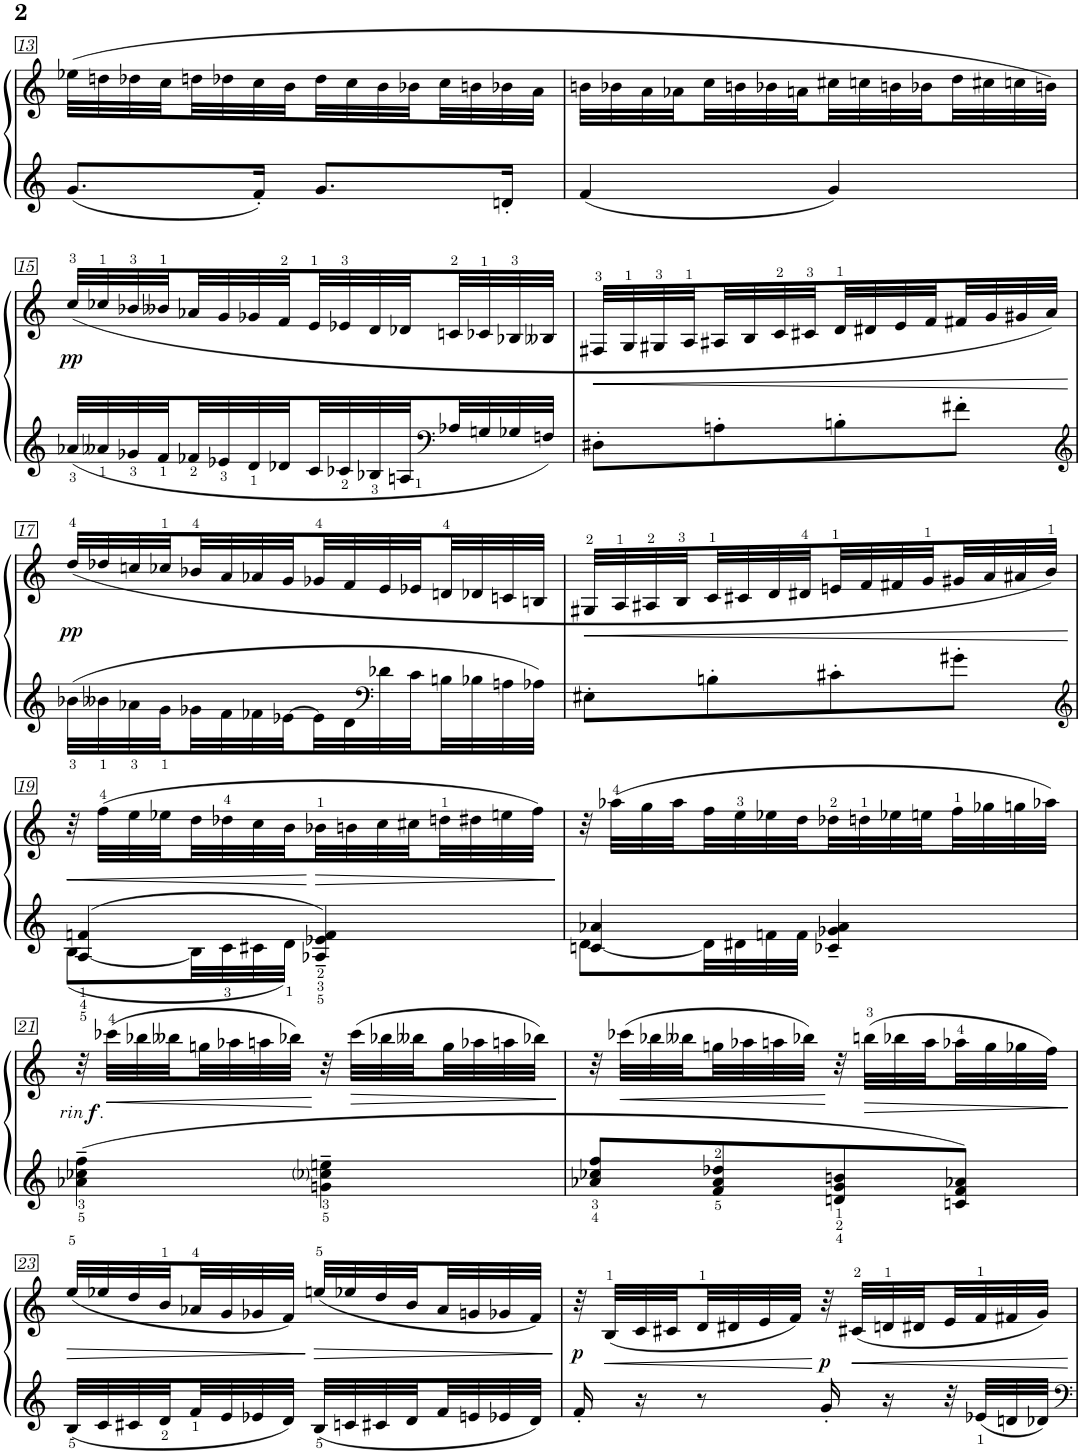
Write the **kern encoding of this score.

**kern	**kern	**dynam
*part1	*part1	*part1
*staff2	*staff1	*staff1/2
*I"VII	*	*
!!LO:PB:g=z
*clefG2	*clefG2	*
*k[]	*k[]	*
*M2/4	*M2/4	*
=13	=13	=13
8.g/L	(32ee-X\LLL	.
.	32ddn\	.
.	32dd-X\	.
.	32cc\	.
.	32ddn\	.
.	32dd-X\	.
16f'/Jk	32cc\	.
.	32b\JJ	.
8.g/L	32dd-\LL	.
.	32cc\	.
.	32b\	.
.	32b-X\	.
.	32cc\	.
.	32bn\	.
16dn'/Jk	32b-X\	.
.	32a\JJJ	.
=14	=14	=14
4f/	32bn\LLL	.
.	32b-X\	.
.	32a\	.
.	32a-X\	.
.	32cc\	.
.	32bn\	.
.	32b-X\	.
.	32an\JJ	.
4g/	32cc#X\LL	.
.	32ccn\	.
.	32bn\	.
.	32b-X\	.
.	32dd\	.
.	32cc#X\	.
.	32ccn\	.
.	32bn\JJJ)	.
!!LO:LB:g=z
=15	=15	=15
!	!	!LO:DY:b
32a-X/LLL	(<32cc/LLL	pp
32a--X/	32cc-X/	.
32g-X/	32b-X/	.
32f/	32b--X/	.
32f-X/	32a-X/	.
32e-X/	32g/	.
32d/	32g-X/	.
32d-X/JJ	32f/JJ	.
32c/LL	32e/LL	.
32c-X/	32e-X/	.
32B-X/	32d/	.
32An/	32d-X/	.
*clefF4	*	*
32A-X/	32cn/	.
32Gn/	32c-X/	.
32G-X/	32B-X/	.
32Fn/JJJ	32B--X/JJJ	.
=16	=16	=16
!	!	!LO:HP:b
8D#X'\L	32F#X/LLL	<
.	32G/	.
.	32G#X/	.
.	32A/	.
8An'\	32A#X/	.
.	32B/	.
.	32c/	.
.	32c#X/JJ	.
8Bn'\	32d/LL	.
.	32d#X/	.
.	32e/	.
.	32f/	.
8f#X'\J	32f#X/	.
.	32g/	.
.	32g#X/	.
.	32a/JJJ)	.
.	.	[
!!LO:LB:g=z
=17	=17	=17
*clefG2	*	*
!	!	!LO:DY:b
32b-X\LLL	(<32dd/LLL	pp
32b--X\	32dd-X/	.
32a-X\	32ccn/	.
32g\	32cc-X/	.
32g-X\	32b-X/	.
32f\	32a/	.
32f-X\	32a-X/	.
[32e-X\JJ	32g/JJ	.
32e-\LL]	32g-X/LL	.
32d\	32f/	.
*clefF4	*	*
32d-X\	32e/	.
32c\	32e-X/	.
32Bn\	32dn/	.
32B-X\	32d-X/	.
32An\	32cn/	.
32A-X\JJJ	32Bn/JJJ	.
=18	=18	=18
!	!	!LO:HP:b
8E#X'\L	32G#X/LLL	<
.	32A/	.
.	32A#X/	.
.	32B/	.
8Bn'\	32c/	.
.	32c#X/	.
.	32d/	.
.	32d#X/JJ	.
8c#X'\	32en/LL	.
.	32f/	.
.	32f#X/	.
.	32g/	.
8g#X'\J	32g#X/	.
.	32a/	.
.	32a#X/	.
.	32b/JJJ)	.
.	.	[
!!LO:LB:g=z
=19	=19	=19
*clefG2	*	*
*^	*	*
!	!	!	!LO:HP:b
4A/<<< 4fn/<<<	[8B\L	32r	<
.	.	(32ff\LLL	.
.	.	32ee\	.
.	.	32ee-X\	.
.	32B\LL]	32dd\	.
.	32c\	32dd-X\	.
.	32c#X\	32cc\	.
.	32d\JJJ	32b\JJ	.
!	!	!	!LO:HP:n=1:b
4A-X/~ 4e-X/~ 4f/~	4ryy	32b-X\LL	[ >
.	.	32bn\	.
.	.	32cc\	.
.	.	32cc#X\	.
.	.	32ddn\	.
.	.	32dd#X\	.
.	.	32een\	.
.	.	32ff\JJJ)	.
*v	*v	*	*
.	.	]
=20	=20	=20
*^	*	*
4cn/ 4a-X/	[8d\L	32r	.
.	.	(32aa-X\LLL	.
.	.	32gg\	.
.	.	32aa-\	.
.	32d\LL]	32ff\	.
.	32d#X\	32ee\	.
.	32fn\	32ee-X\	.
.	32f\JJJ	32dd\JJ	.
4c-X/~ 4g-X/~ 4a-/~	4ryy	32dd-X\LL	.
.	.	32ddn\	.
.	.	32ee-X\	.
.	.	32een\	.
.	.	32ff\	.
.	.	32gg-X\	.
.	.	32ggn\	.
.	.	32aa-X\JJJ)	.
*v	*v	*	*
!!LO:LB:g=z
=21	=21	=21
!	!	!LO:DY:b
!	!	!LO:DY:n=1:b
!	!	!LO:DY:n=2:b
4a-X\~ 4cc-X\~ 4ff\~	32r	other-dynamics f other-dynamics
!	!	!LO:HP:b
.	(32ccc-X\LLL	<
.	32bb-X\	.
.	32bb--X\	.
.	32ggn\	.
.	32aa-X\	.
.	32aan\	.
.	32bb-X\JJJ)	.
4gn\~ 4cc-i\~ 4een\~	32r	[
!	!	!LO:HP:b
.	(32ccc-\LLL	>
.	32bb-X\	.
.	32bb--X\	.
.	32gg\	.
.	32aa-X\	.
.	32aan\	.
.	32bb-X\JJJ)	.
.	.	]
=22	=22	=22
8a-X/ 8cc-X/ 8ff/L	32r	.
!	!	!LO:HP:b
.	(32ccc-X\LLL	<
.	32bb-X\	.
.	32bb--X\	.
8f/> 8a-/> 8dd-X/>	32ggn\	.
.	32aa-X\	.
.	32aan\	.
.	32bb-X\JJJ)	.
8dn/ 8g/ 8bn/	32r	[
!	!	!LO:HP:b
.	(32bbn\LLL	>
.	32bb-X\	.
.	32aa\	.
8cn/ 8f/ 8a-X/J	32aa-X\	.
.	32gg\	.
.	32gg-X\	.
.	32ff\JJJ)	.
.	.	]
!!LO:LB:g=z
=23	=23	=23
!	!	!LO:HP:b
32B/LLL	(32ee/LLL	>
32c/	32ee-X/	.
32c#X/	32dd/	.
32d/	32b/	.
32f/	32a-X/	.
32e/	32g/	.
32e-X/	32g-X/	.
32d/JJJ	32f/JJJ)	.
!	!	!LO:HP:n=1:b
32B/LLL	(32een/LLL	] >
32cn/	32ee-X/	.
32c#X/	32dd/	.
32d/	32b/	.
32f/	32a-/	.
32en/	32gn/	.
32e-X/	32g-X/	.
32d/JJJ	32f/JJJ)	.
.	.	]
=24	=24	=24
!	!	!LO:DY:b
16f'/	32r	p
!	!	!LO:HP:b
.	(32B/LLL	<
16r	32c/	.
.	32c#X/	.
8r	32d/	.
.	32d#X/	.
.	32e/	.
.	32f/JJJ)	.
!	!	!LO:DY:n=1:b
16g'/	32r	[ p
!	!	!LO:HP:b
.	(32c#X/LLL	<
16r	32dn/	.
.	32d#X/	.
32r	32e/	.
32e-X/LLL	32f/	.
32dn/	32f#X/	.
32d-X/JJJ	32g/JJJ)	.
.	.	[
=	=	=
*-	*-	*-
